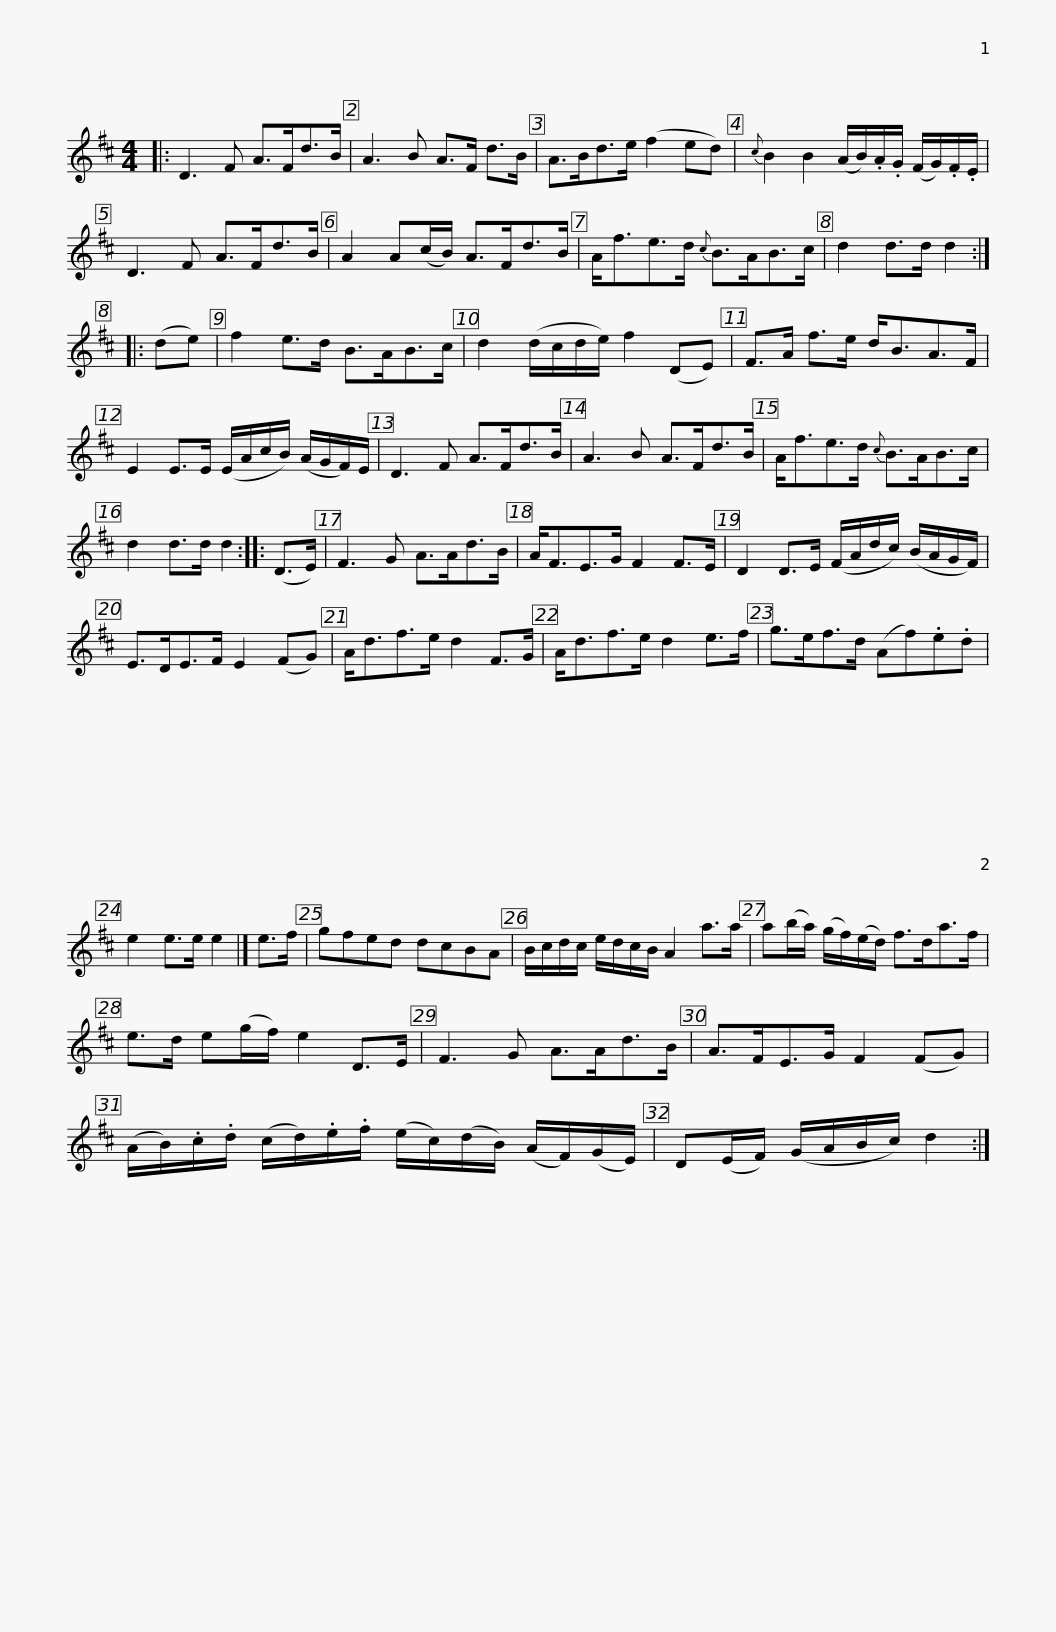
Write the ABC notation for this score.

X:1
L:1/8
M:4/4
I:linebreak $
K:D
V:1 treble
V:1
|: D3 F A>Fd>B | A3 B A>F d>B | A>Bd>e (f2 ed) |{c} B2 B2 (A/B/).A/.G/ (F/G/).F/.E/ | D3 F A>Fd>B |$ %5
 A2 A(c/B/) A>Fd>B | A<fe>d{c} B>AB>c | d2 d>d d2 :: (de) | f2 e>d B>AB>c | %10
 d2 (d/c/d/e/) f2 (DE) |$ F>A f>e d<BA>F | E2 E>E (E/A/c/B/) (A/G/F/)E/ | D3 F A>Fd>B | A3 B A>Fd>B |$ %15
 A<fe>d{c} B>AB>c | d2 d>d d2 :: (D>E) | F3 G A>Ad>B | A<FE>G F2 F>E |$ %20
 D2 D>E (F/A/d/c/) (B/A/G/F/) | E>DE>F E2 (FG) | A<df>e d2 F>G | A<df>e d2 e>f | g>ef>d (Af).e.d |$ %25
 e2 e>e e2 |] e>f | gfed dcBA | B/c/d/c/ e/d/c/B/ A2 a>a | a(b/a/) (g/f/)(e/d/) f>da>f |$ %30
 e>d e(g/f/) e2 D>E | F3 G A>Ad>B | A>FE>G F2 (FG) | (A/B/).c/.d/ (c/d/).e/.f/ (e/c/)(d/B/) (A/F/)(G/E/) |$ D(E/F/) (G/A/B/c/) d2 :| %35
